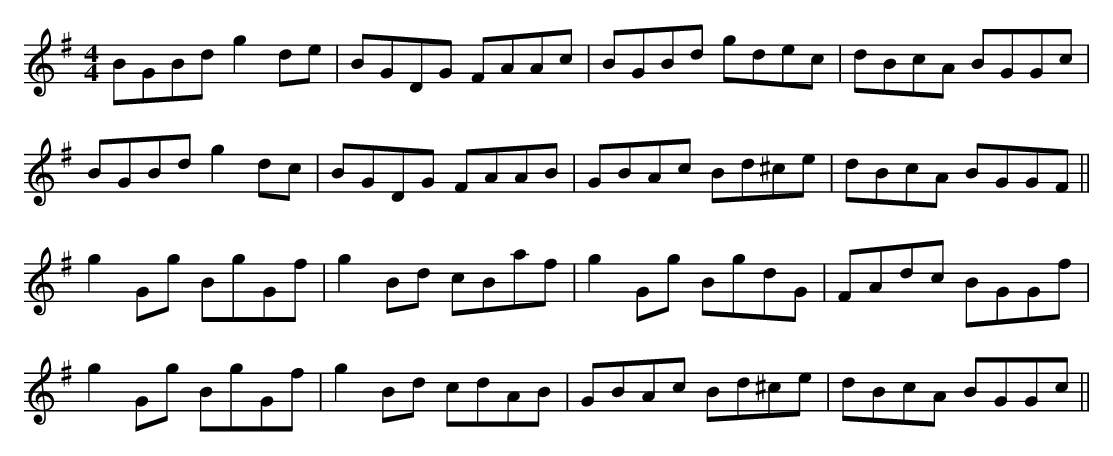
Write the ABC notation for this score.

X:1
M:4/4
K:G
BGBd g2 de|BGDG FAAc|BGBd gdec|dBcA BGGc|
BGBd g2 dc|BGDG FAAB|GBAc Bd^ce|dBcA BGGF||
g2 Gg BgGf|g2 Bd cBaf|g2 Gg BgdG|FAdc BGGf|
g2 Gg BgGf|g2 Bd cdAB|GBAc Bd^ce|dBcA BGGc||
